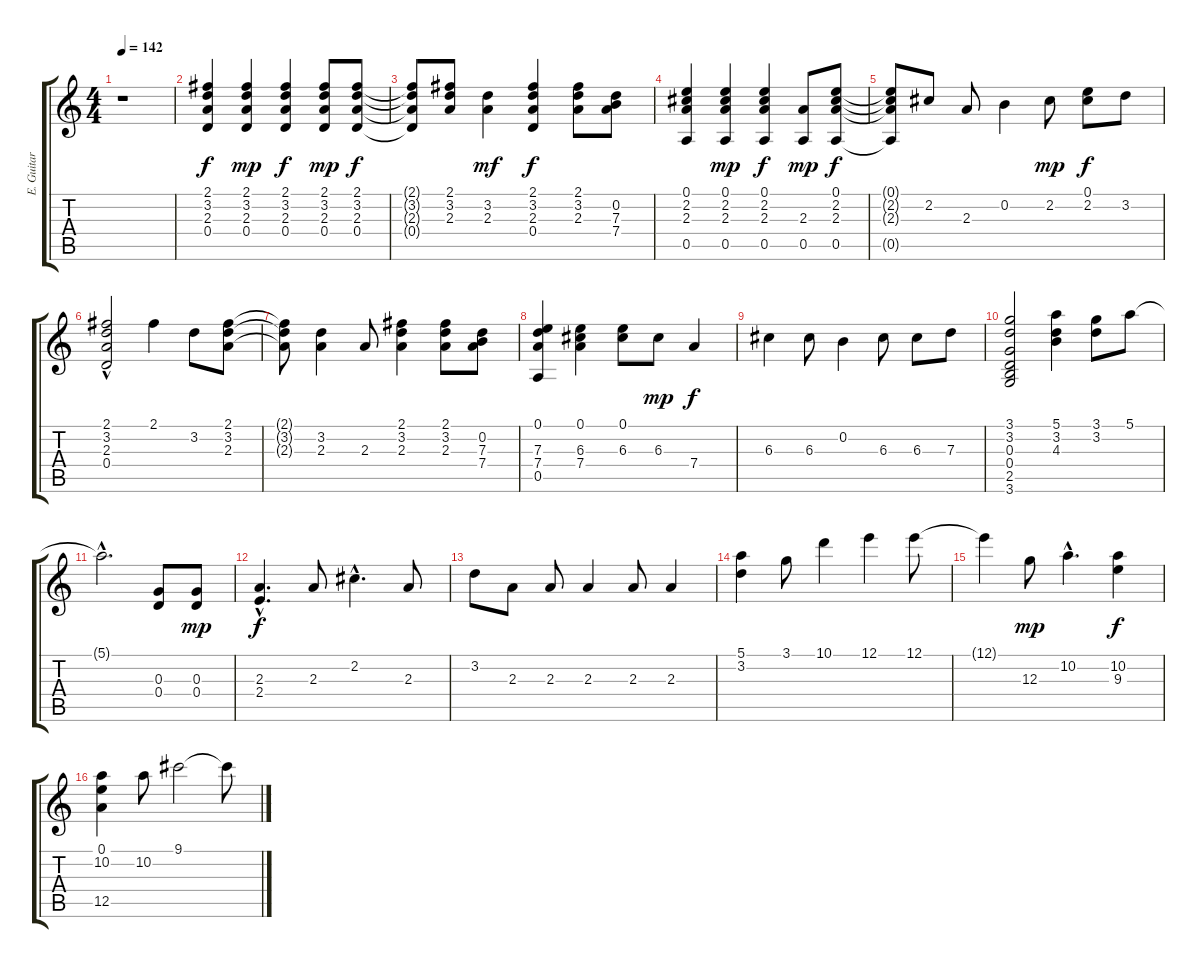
\track ("E. Guitar" "E. Guitar") {instrument acousticguitarsteel}
\staff {score tabs}
\tuning (E4 B3 G3 D3 A2 E2) {hide}
\ts (4 4)
\tempo 142
\clef g2
\ks c
r.1{dy f instrument acousticguitarsteel} |
(2.1 3.2 2.3 0.4).4 (2.1 3.2 2.3 0.4).4{dy mp} (2.1 3.2 2.3 0.4).4{dy f} (2.1 3.2 2.3 0.4).8{dy mp} (2.1 3.2 2.3 0.4).8{dy f} |
(2.1{t} 3.2{t} 2.3{t} 0.4{t}).8 (2.1 3.2 2.3).8 (3.2 2.3).4{dy mf} (2.1 3.2 2.3 0.4).4{dy f} (2.1 3.2 2.3).8 (0.2 7.3 7.4).8 |
(0.1 2.2 2.3 0.5).4 (0.1 2.2 2.3 0.5).4{dy mp} (0.1 2.2 2.3 0.5).4{dy f} (2.3 0.5).8{dy mp} (0.1 2.2 2.3 0.5).8{dy f} |
(0.1{t} 2.2{t} 2.3{t} 0.5{t}).8 2.2.8 2.3.8 0.2.4 2.2.8{dy mp} (0.1 2.2).8{dy f} 3.2.8 |
(2.1 3.2 2.3{hac} 0.4).2 2.1.4 3.2.8 (2.1 3.2 2.3).8 |
(2.1{t} 3.2{t} 2.3{t}).8 (3.2 2.3).4 2.3.8 (2.1 3.2 2.3).4 (2.1 3.2 2.3).8 (0.2 7.3 7.4).8 |
(0.1 7.3 7.4 0.5).4 (0.1 6.3 7.4).4 (0.1 6.3).8 6.3.8{dy mp} 7.4.4{dy f} |
6.3.4 6.3.8 0.2.4 6.3.8 6.3.8 7.3.8 |
(3.1 3.2 0.3 0.4 2.5 3.6).2 (5.1 3.2 4.3).4 (3.1 3.2).8 5.1.8 |
5.1{hac t}.2{d} (0.3 0.4).8 (0.3 0.4).8{dy mp} |
(2.3{hac} 2.4).4{d dy f} 2.3.8 2.2{hac}.4{d} 2.3.8 |
3.2.8 2.3.8 2.3.8 2.3.4 2.3.8 2.3.4 |
(5.1 3.2).4 3.1.8 10.1.4 12.1.4 12.1.8 |
12.1{t}.4 12.3.8{dy mp} 10.2{hac}.4{d} (10.2 9.3).4{dy f} |
(0.1 10.2 12.5).4 10.2.8 9.1.2 9.1{t}.8
